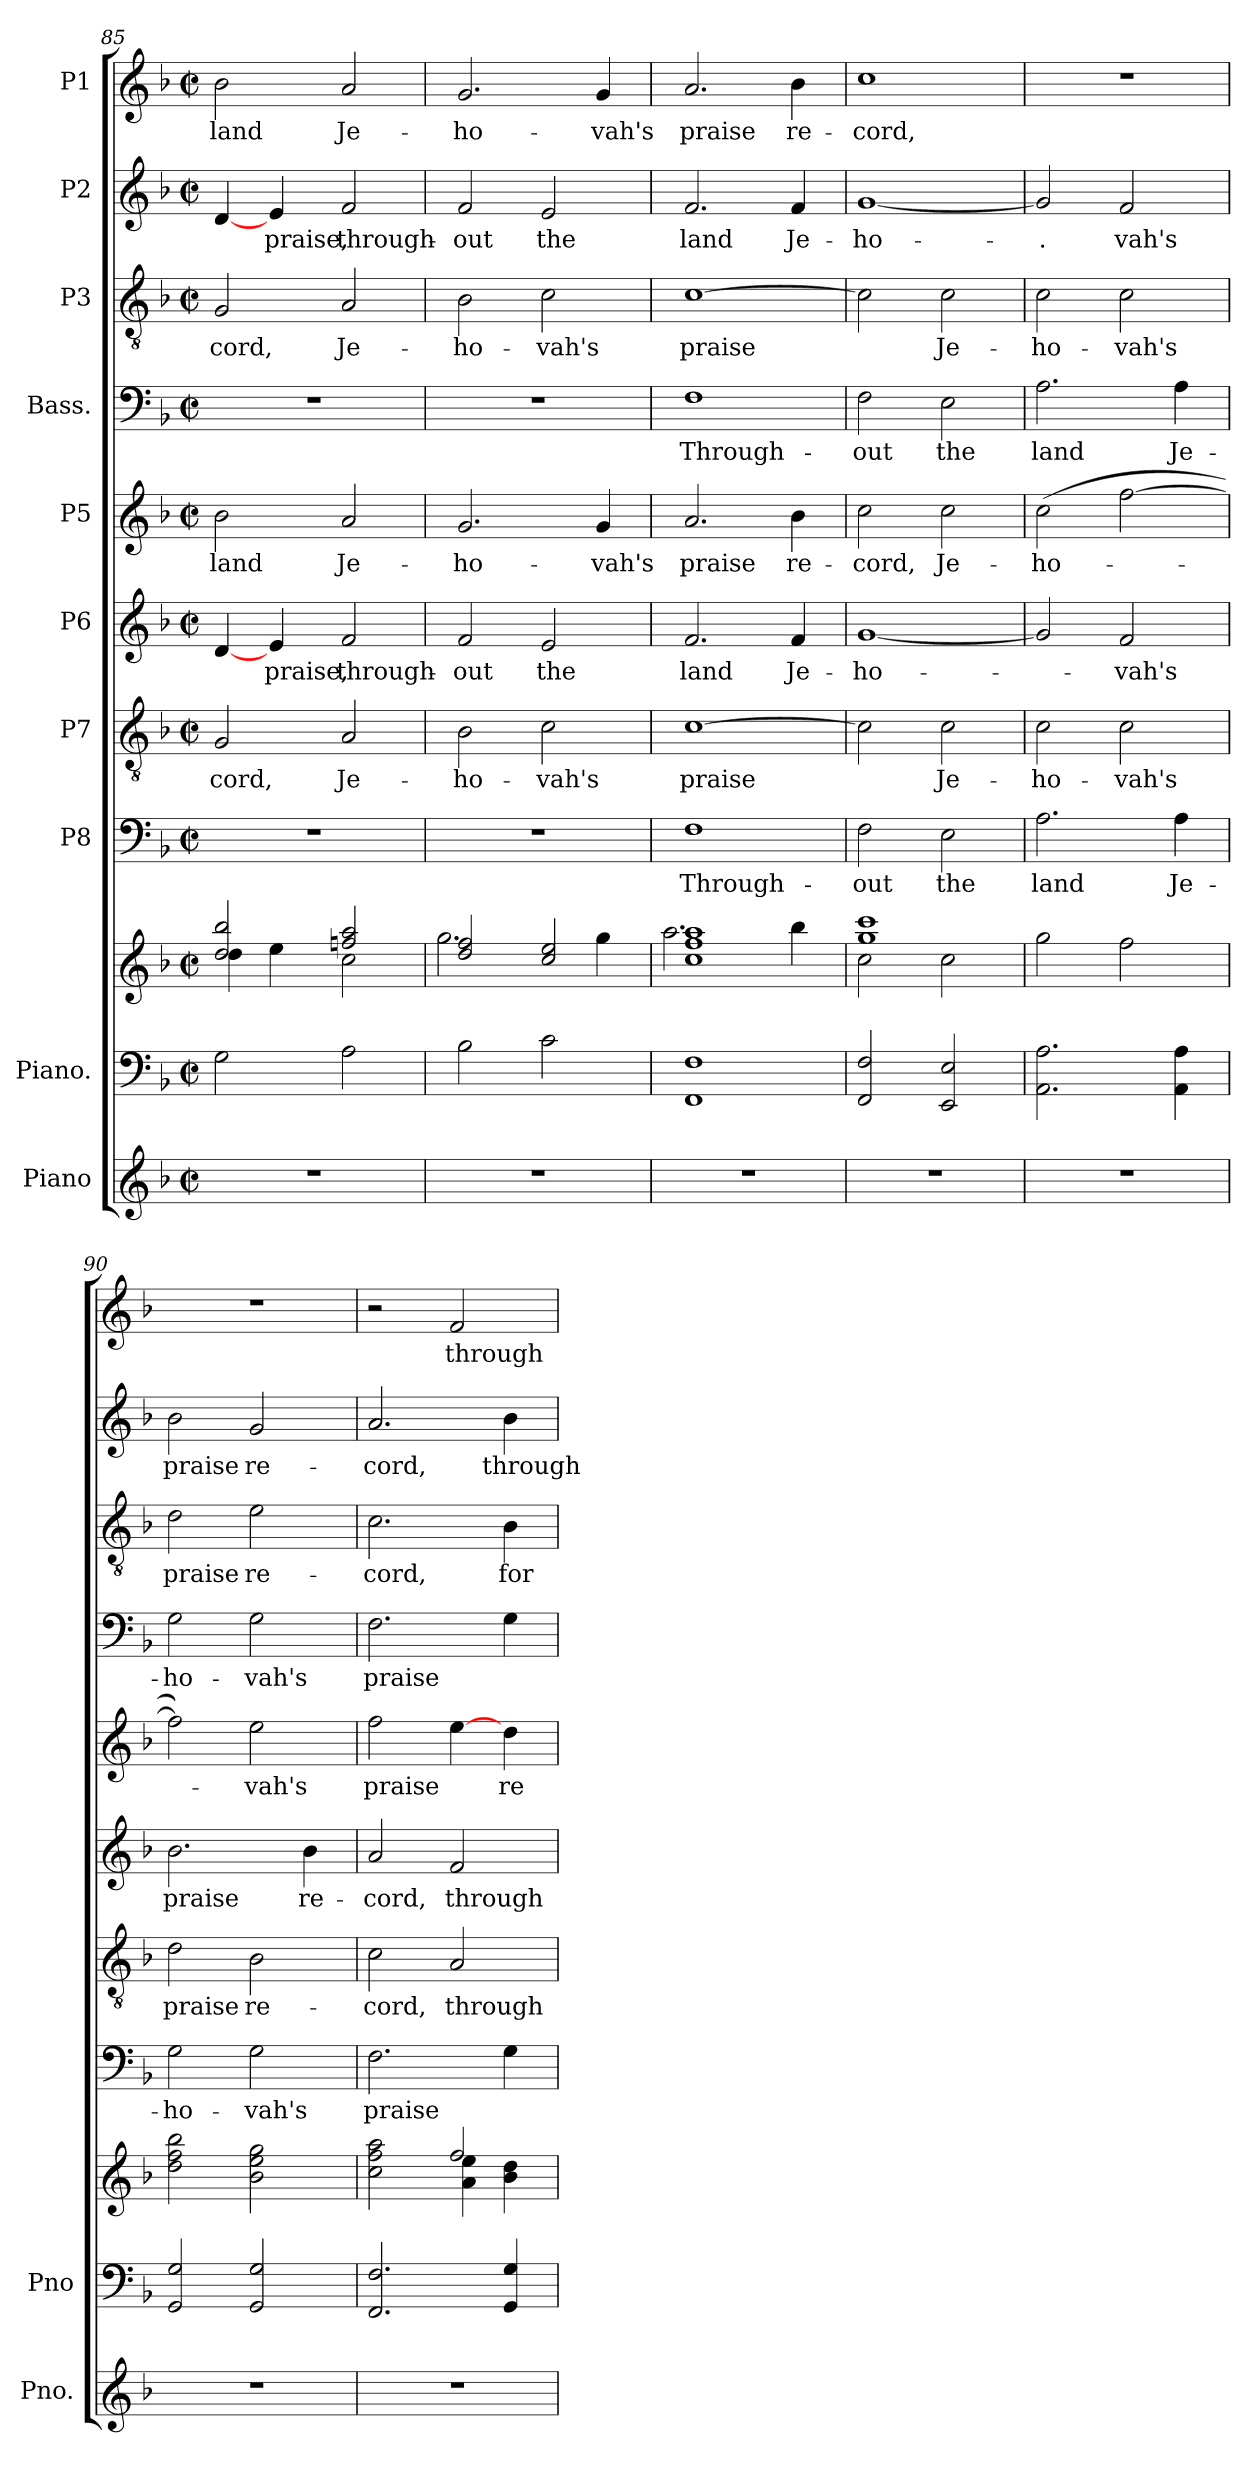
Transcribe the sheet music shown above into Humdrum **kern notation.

**kern	**kern	**kern	**kern	**text	**kern	**text	**kern	**text	**kern	**text	**kern	**text	**kern	**text	**kern	**text	**kern	**text
*part10	*part9	*part9	*part8	*part8	*part7	*part7	*part6	*part6	*part5	*part5	*part4	*part4	*part3	*part3	*part2	*part2	*part1	*part1
*staff11	*staff10	*staff9	*staff8	*staff8	*staff7	*staff7	*staff6	*staff6	*staff5	*staff5	*staff4	*staff4	*staff3	*staff3	*staff2	*staff2	*staff1	*staff1
*I"Piano	*I"Piano.	*	*I"P8	*	*I"P7	*	*I"P6	*	*I"P5	*	*I"Bass.	*	*I"P3	*	*I"P2	*	*I"P1	*
*I'Pno.	*I'Pno	*	*	*	*	*	*	*	*	*	*	*	*	*	*	*	*	*
*clefG2	*clefF4	*clefG2	*clefF4	*	*clefGv2	*	*clefG2	*	*clefG2	*	*clefF4	*	*clefGv2	*	*clefG2	*	*clefG2	*
*k[b-]	*k[b-]	*k[b-]	*k[b-]	*	*k[b-]	*	*k[b-]	*	*k[b-]	*	*k[b-]	*	*k[b-]	*	*k[b-]	*	*k[b-]	*
*F:	*F:	*F:	*F:	*	*F:	*	*F:	*	*F:	*	*F:	*	*F:	*	*F:	*	*F:	*
*M2/2	*M2/2	*M2/2	*M2/2	*	*M2/2	*	*M2/2	*	*M2/2	*	*M2/2	*	*M2/2	*	*M2/2	*	*M2/2	*
*met(c|)	*met(c|)	*met(c|)	*met(c|)	*	*met(c|)	*	*met(c|)	*	*met(c|)	*	*met(c|)	*	*met(c|)	*	*met(c|)	*	*met(c|)	*
=85	=85	=85	=85	=85	=85	=85	=85	=85	=85	=85	=85	=85	=85	=85	=85	=85	=85	=85
*	*	*^	*	*	*	*	*	*	*	*	*	*	*	*	*	*	*	*
!	!	!	!	!	!	!	!LO:LY:b	!	!	!	!LO:LY:b	!	!	!	!LO:LY:b	!	!	!	!LO:LY:b
1r	2G\	2dd/ 2bb-/	4dd\	1r	.	2G/	-cord,	[4d/	.	2b-\	land	1r	.	2G/	-cord,	[4d/	.	2b-\	land
!	!	!	!	!	!	!	!	!	!LO:LY:b	!	!	!	!	!	!	!	!LO:LY:b	!	!
.	.	.	4ee\	.	.	.	.	4e/	praise,	.	.	.	.	.	.	4e/	praise,	.	.
!	!	!	!	!	!	!	!LO:LY:b	!	!LO:LY:b	!	!LO:LY:b	!	!	!	!LO:LY:b	!	!LO:LY:b	!	!LO:LY:b
.	2A\	2ffn/ 2aa/	2cc\	.	.	2A/	Je-	2f/	through-	2a/	Je-	.	.	2A/	Je-	2f/	through-	2a/	Je-
=86	=86	=86	=86	=86	=86	=86	=86	=86	=86	=86	=86	=86	=86	=86	=86	=86	=86	=86	=86
!	!	!	!	!	!	!	!LO:LY:b	!	!LO:LY:b	!	!LO:LY:b	!	!	!	!LO:LY:b	!	!LO:LY:b	!	!LO:LY:b
1r	2B-\	2dd/ 2ff/	2.gg\	1r	.	2B-\	-ho-	2f/	-out	2.g/	-ho-	1r	.	2B-\	-ho-	2f/	-out	2.g/	-ho-
!	!	!	!	!	!	!	!LO:LY:b	!	!LO:LY:b	!	!	!	!	!	!LO:LY:b	!	!LO:LY:b	!	!
.	2c\	2cc/ 2ee/	.	.	.	2c\	-vah's	2e/	the	.	.	.	.	2c\	-vah's	2e/	the	.	.
!	!	!	!	!	!	!	!	!	!	!	!LO:LY:b	!	!	!	!	!	!	!	!LO:LY:b
.	.	.	4gg\	.	.	.	.	.	.	4g/	-vah's	.	.	.	.	.	.	4g/	-vah's
=87	=87	=87	=87	=87	=87	=87	=87	=87	=87	=87	=87	=87	=87	=87	=87	=87	=87	=87	=87
*	*^	*	*	*	*	*	*	*	*	*	*	*	*	*	*	*	*	*	*
!	!	!	!	!	!	!LO:LY:b	!	!LO:LY:b	!	!LO:LY:b	!	!LO:LY:b	!	!LO:LY:b	!	!LO:LY:b	!	!LO:LY:b	!	!LO:LY:b
1r	1ryy	1FF 1F	1cc 1ff 1aa	2.aa\	1F	Through-	[1c	praise	2.f/	land	2.a/	praise	1F	Through-	[1c	praise	2.f/	land	2.a/	praise
!	!	!	!	!	!	!	!	!	!	!LO:LY:b	!	!LO:LY:b	!	!	!	!	!	!LO:LY:b	!	!LO:LY:b
.	.	.	.	4bb-\	.	.	.	.	4f/	Je-	4b-\	re-	.	.	.	.	4f/	Je-	4b-\	re-
*	*v	*v	*	*	*	*	*	*	*	*	*	*	*	*	*	*	*	*	*	*
=88	=88	=88	=88	=88	=88	=88	=88	=88	=88	=88	=88	=88	=88	=88	=88	=88	=88	=88	=88
!	!	!	!	!	!LO:LY:b	!	!LO:LY:b	!	!LO:LY:b	!	!LO:LY:b	!	!LO:LY:b	!	!LO:LY:b	!	!LO:LY:b	!	!LO:LY:b
1r	2FF/ 2F/	1gg 1ccc	2cc\	2F\	-out	2c\]	.	[1g	-ho-	2cc\	-cord,	2F\	-out	2c\]	.	[1g	-ho-	1cc	-cord,
!	!	!	!	!	!LO:LY:b	!	!LO:LY:b	!	!	!	!LO:LY:b	!	!LO:LY:b	!	!LO:LY:b	!	!	!	!
.	2EE/ 2E/	.	2cc\	2E\	the	2c\	Je-	.	.	2cc\	Je-	2E\	the	2c\	Je-	.	.	.	.
!!LO:PB:g=z
=89	=89	=89	=89	=89	=89	=89	=89	=89	=89	=89	=89	=89	=89	=89	=89	=89	=89	=89	=89
!	!	!	!	!	!LO:LY:b	!	!LO:LY:b	!	!	!	!LO:LY:b	!	!LO:LY:b	!	!LO:LY:b	!	!LO:LY:b	!	!
*	*	*v	*v	*	*	*	*	*	*	*	*	*	*	*	*	*	*	*	*
1r	2.AA\ 2.A\	2gg\	2.A\	land	2c\	-ho-	2g/]	.	(>2cc\	-ho-	2.A\	land	2c\	-ho-	2g/]	-.	1r	.
!	!	!	!	!	!	!LO:LY:b	!	!LO:LY:b	!	!	!	!	!	!LO:LY:b	!	!LO:LY:b	!	!
.	.	2ff\	.	.	2c\	-vah's	2f/	-vah's	[2ff\	.	.	.	2c\	-vah's	2f/	vah's	.	.
!	!	!	!	!LO:LY:b	!	!	!	!	!	!	!	!LO:LY:b	!	!	!	!	!	!
.	4AA\ 4A\	.	4A\	Je-	.	.	.	.	.	.	4A\	Je-	.	.	.	.	.	.
=90	=90	=90	=90	=90	=90	=90	=90	=90	=90	=90	=90	=90	=90	=90	=90	=90	=90	=90
!	!	!	!	!LO:LY:b	!	!LO:LY:b	!	!LO:LY:b	!	!	!	!LO:LY:b	!	!LO:LY:b	!	!LO:LY:b	!	!
1r	2GG/ 2G/	2dd\ 2ff\ 2bb-\	2G\	-ho-	2d\	praise	2.b-\	praise	2ff\])	.	2G\	-ho-	2d\	praise	2b-\	praise	1r	.
!	!	!	!	!LO:LY:b	!	!LO:LY:b	!	!	!	!LO:LY:b	!	!LO:LY:b	!	!LO:LY:b	!	!LO:LY:b	!	!
.	2GG/ 2G/	2b-\ 2ee\ 2gg\	2G\	-vah's	2B-\	re-	.	.	2ee\	-vah's	2G\	-vah's	2e\	re-	2g/	re-	.	.
!	!	!	!	!	!	!	!	!LO:LY:b	!	!	!	!	!	!	!	!	!	!
.	.	.	.	.	.	.	4b-\	re-	.	.	.	.	.	.	.	.	.	.
=91	=91	=91	=91	=91	=91	=91	=91	=91	=91	=91	=91	=91	=91	=91	=91	=91	=91	=91
*	*	*^	*	*	*	*	*	*	*	*	*	*	*	*	*	*	*	*
!	!	!	!	!	!LO:LY:b	!	!LO:LY:b	!	!LO:LY:b	!	!LO:LY:b	!	!LO:LY:b	!	!LO:LY:b	!	!LO:LY:b	!	!
1r	2.FF/ 2.F/	2cc\ 2ff\ 2aa\	2ryy	2.F\	praise	2c\	-cord,	2a/	-cord,	2ff\	praise	2.F\	praise	2.c\	-cord,	2.a/	-cord,	2r	.
!	!	!	!	!	!	!	!LO:LY:b	!	!LO:LY:b	!	!	!	!	!	!	!	!	!	!LO:LY:b
.	.	2ff/	4a\ 4ee\	.	.	2A/	through-	2f/	through-	[4ee\	.	.	.	.	.	.	.	2f/	through-
!	!	!	!	!	!LO:LY:b	!	!	!	!	!	!LO:LY:b	!	!LO:LY:b	!	!LO:LY:b	!	!LO:LY:b	!	!
.	4GG/ 4G/	.	4b-\ 4dd\	4G\	.	.	.	.	.	4dd\	re-	4G\	.	4B-\	for	4b-\	through-	.	.
*	*	*v	*v	*	*	*	*	*	*	*	*	*	*	*	*	*	*	*	*
=	=	=	=	=	=	=	=	=	=	=	=	=	=	=	=	=	=	=
*-	*-	*-	*-	*-	*-	*-	*-	*-	*-	*-	*-	*-	*-	*-	*-	*-	*-	*-
